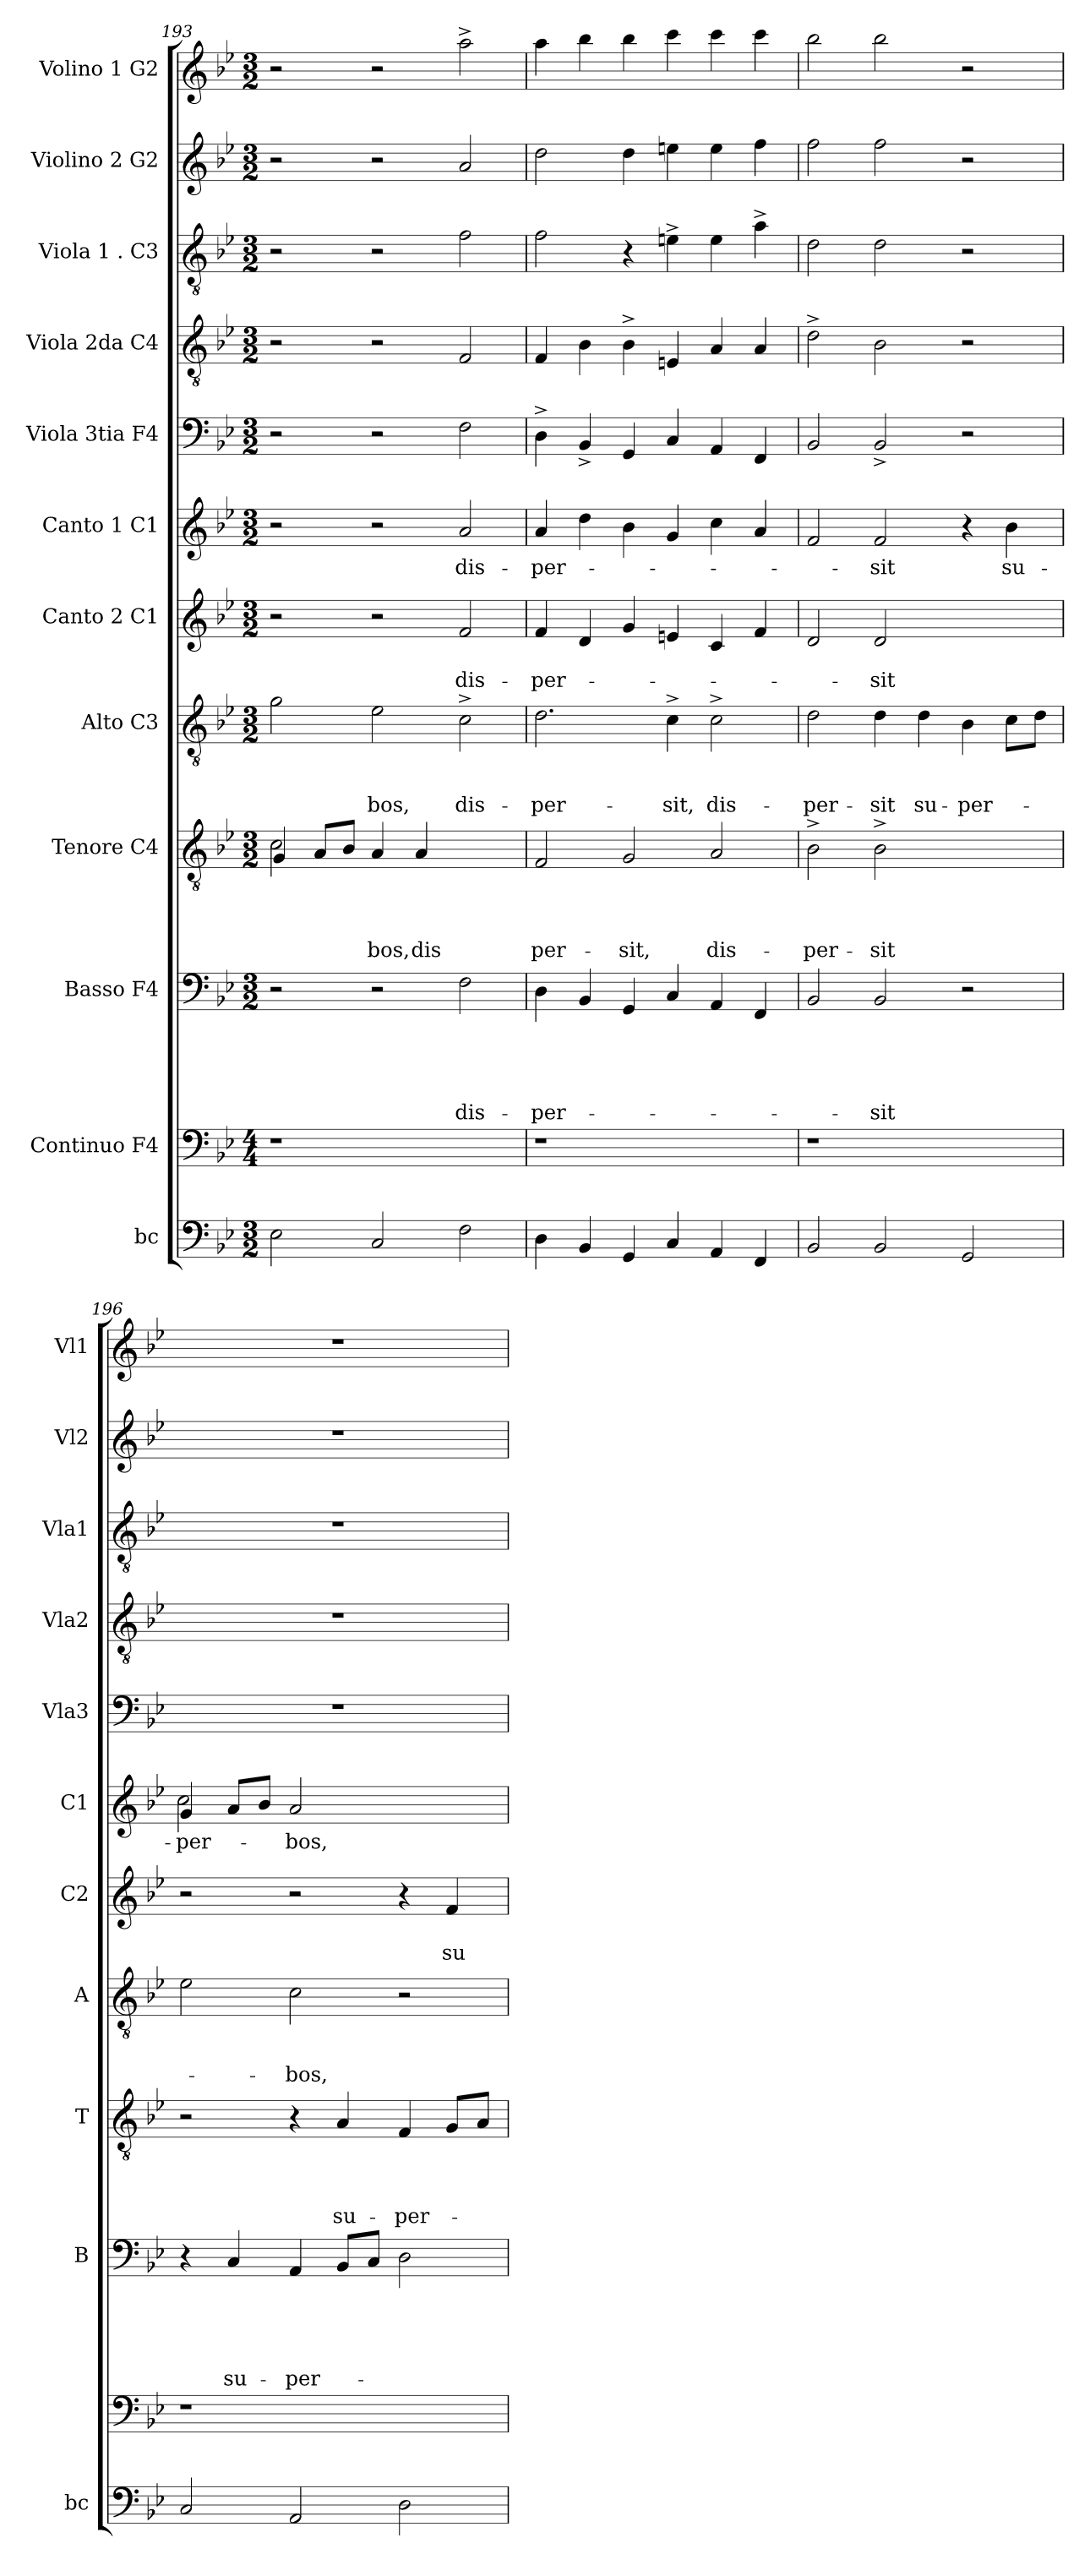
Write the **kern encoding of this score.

**kern	**kern	**kern	**text	**text	**text	**text	**text	**kern	**text	**text	**text	**text	**kern	**text	**text	**text	**kern	**text	**text	**kern	**text	**kern	**kern	**kern	**kern	**kern
*part12	*part11	*part10	*part10	*part10	*part10	*part10	*part10	*part9	*part9	*part9	*part9	*part9	*part8	*part8	*part8	*part8	*part7	*part7	*part7	*part6	*part6	*part5	*part4	*part3	*part2	*part1
*staff12	*staff11	*staff10	*staff10	*staff10	*staff10	*staff10	*staff10	*staff9	*staff9	*staff9	*staff9	*staff9	*staff8	*staff8	*staff8	*staff8	*staff7	*staff7	*staff7	*staff6	*staff6	*staff5	*staff4	*staff3	*staff2	*staff1
*I"bc	*I"Continuo F4	*I"Basso F4	*	*	*	*	*	*I"Tenore C4	*	*	*	*	*I"Alto C3	*	*	*	*I"Canto 2 C1	*	*	*I"Canto 1 C1	*	*I"Viola 3tia F4	*I"Viola 2da C4	*I"Viola 1 . C3	*I"Violino 2 G2	*I"Volino 1 G2
*I'bc	*	*I'B	*	*	*	*	*	*I'T	*	*	*	*	*I'A	*	*	*	*I'C2	*	*	*I'C1	*	*I'Vla3	*I'Vla2	*I'Vla1	*I'Vl2	*I'Vl1
*clefF4	*clefF4	*clefF4	*	*	*	*	*	*clefGv2	*	*	*	*	*clefGv2	*	*	*	*clefG2	*	*	*clefG2	*	*clefF4	*clefGv2	*clefGv2	*clefG2	*clefG2
*k[b-e-]	*k[b-e-]	*k[b-e-]	*	*	*	*	*	*k[b-e-]	*	*	*	*	*k[b-e-]	*	*	*	*k[b-e-]	*	*	*k[b-e-]	*	*k[b-e-]	*k[b-e-]	*k[b-e-]	*k[b-e-]	*k[b-e-]
*B-:	*B-:	*B-:	*	*	*	*	*	*B-:	*	*	*	*	*B-:	*	*	*	*B-:	*	*	*B-:	*	*B-:	*B-:	*B-:	*B-:	*B-:
*M3/2	*M4/4	*M3/2	*	*	*	*	*	*M3/2	*	*	*	*	*M3/2	*	*	*	*M3/2	*	*	*M3/2	*	*M3/2	*M3/2	*M3/2	*M3/2	*M3/2
=193	=193	=193	=193	=193	=193	=193	=193	=193	=193	=193	=193	=193	=193	=193	=193	=193	=193	=193	=193	=193	=193	=193	=193	=193	=193	=193
*	*	*	*	*	*	*	*	*^	*	*	*	*	*	*	*	*	*	*	*	*	*	*	*	*	*	*
2E-\	1r	2r	.	.	.	.	.	2c\	4G/	.	.	.	.	2g\	.	.	.	2r	.	.	2r	.	2r	2r	2r	2r	2r
.	.	.	.	.	.	.	.	.	8A/L	.	.	.	.	.	.	.	.	.	.	.	.	.	.	.	.	.	.
.	.	.	.	.	.	.	.	.	8B-/J	.	.	.	.	.	.	.	.	.	.	.	.	.	.	.	.	.	.
!	!	!	!	!	!	!	!	!	!	!	!	!	!LO:LY:b	!	!	!	!LO:LY:b	!	!	!	!	!	!	!	!	!	!
2C/	.	2r	.	.	.	.	.	2ryy	4A/	.	.	.	-bos,	2e-\	.	.	-bos,	2r	.	.	2r	.	2r	2r	2r	2r	2r
!	!	!	!	!	!	!	!	!	!	!	!	!	!LO:LY:b	!	!	!	!	!	!	!	!	!	!	!	!	!	!
.	.	.	.	.	.	.	.	.	4A/	.	.	.	dis-	.	.	.	.	.	.	.	.	.	.	.	.	.	.
!	!	!	!	!	!	!	!LO:LY:b	!	!	!	!	!	!	!	!	!	!LO:LY:b	!	!	!LO:LY:b	!	!LO:LY:b	!	!	!	!	!
2F\	2ryy	2F\	.	.	.	.	dis-	2ryy	2ryy	.	.	.	.	2c^>\	.	.	dis-	2f/	.	dis-	2a/	dis-	2F\	2F/	2f\	2a/	2aa^>\
=194	=194	=194	=194	=194	=194	=194	=194	=194	=194	=194	=194	=194	=194	=194	=194	=194	=194	=194	=194	=194	=194	=194	=194	=194	=194	=194	=194
!	!	!	!	!	!	!	!LO:LY:b	!	!	!	!	!	!LO:LY:b	!	!	!	!LO:LY:b	!	!	!LO:LY:b	!	!LO:LY:b	!	!	!	!	!
*	*	*	*	*	*	*	*	*v	*v	*	*	*	*	*	*	*	*	*	*	*	*	*	*	*	*	*	*
4D\	1r	4D\	.	.	.	.	-per-	2F/	.	.	.	-per-	2.d\	.	.	-per-	4f/	.	-per-	4a/	-per-	4D^>\	4F/	2f\	2dd\	4aa\
4BB-/	.	4BB-/	.	.	.	.	.	.	.	.	.	.	.	.	.	.	4d/	.	.	4dd\	.	4BB-^</	4B-\	.	.	4bb-\
!	!	!	!	!	!	!	!	!	!	!	!	!LO:LY:b	!	!	!	!	!	!	!	!	!	!	!	!	!	!
4GG/	.	4GG/	.	.	.	.	.	2G/	.	.	.	-sit,	.	.	.	.	4g/	.	.	4b-\	.	4GG/	4B-^>\	4r	4dd\	4bb-\
!	!	!	!	!	!	!	!	!	!	!	!	!	!	!	!	!LO:LY:b	!	!	!	!	!	!	!	!	!	!
4C/	.	4C/	.	.	.	.	.	.	.	.	.	.	4c^>\	.	.	-sit,	4en/	.	.	4g/	.	4C/	4En/	4en^>\	4een\	4ccc\
!	!	!	!	!	!	!	!	!	!	!	!	!LO:LY:b	!	!	!	!LO:LY:b	!	!	!	!	!	!	!	!	!	!
4AA/	2ryy	4AA/	.	.	.	.	.	2A/	.	.	.	dis-	2c^>\	.	.	dis-	4c/	.	.	4cc\	.	4AA/	4A/	4e\	4ee\	4ccc\
4FF/	.	4FF/	.	.	.	.	.	.	.	.	.	.	.	.	.	.	4f/	.	.	4a/	.	4FF/	4A/	4a^>\	4ff\	4ccc\
=195	=195	=195	=195	=195	=195	=195	=195	=195	=195	=195	=195	=195	=195	=195	=195	=195	=195	=195	=195	=195	=195	=195	=195	=195	=195	=195
!	!	!	!	!	!	!	!	!	!	!	!	!LO:LY:b	!	!	!	!LO:LY:b	!	!	!	!	!	!	!	!	!	!
2BB-/	1r	2BB-/	.	.	.	.	.	2B-^>\	.	.	.	-per-	2d\	.	.	-per-	2d/	.	.	2f/	.	2BB-/	2d^>\	2d\	2ff\	2bb-\
!	!	!	!	!	!	!	!LO:LY:b	!	!	!	!	!LO:LY:b	!	!	!	!LO:LY:b	!	!	!LO:LY:b	!	!LO:LY:b	!	!	!	!	!
2BB-/	.	2BB-/	.	.	.	.	-sit	2B-^>\	.	.	.	-sit	4d\	.	.	-sit	2d/	.	-sit	2f/	-sit	2BB-^</	2B-\	2d\	2ff\	2bb-\
!	!	!	!	!	!	!	!	!	!	!	!	!	!	!	!	!LO:LY:b	!	!	!	!	!	!	!	!	!	!
.	.	.	.	.	.	.	.	.	.	.	.	.	4d\	.	.	su-	.	.	.	.	.	.	.	.	.	.
!	!	!	!	!	!	!	!	!	!	!	!	!	!	!	!	!LO:LY:b	!	!	!	!	!	!	!	!	!	!
2GG/	2ryy	2r	.	.	.	.	.	2ryy	.	.	.	.	4B-\	.	.	-per-	2ryy	.	.	4r	.	2r	2r	2r	2r	2r
!	!	!	!	!	!	!	!	!	!	!	!	!	!	!	!	!	!	!	!	!	!LO:LY:b	!	!	!	!	!
.	.	.	.	.	.	.	.	.	.	.	.	.	8c\L	.	.	.	.	.	.	4b-\	su-	.	.	.	.	.
.	.	.	.	.	.	.	.	.	.	.	.	.	8d\J	.	.	.	.	.	.	.	.	.	.	.	.	.
!!LO:LB:g=z
=196	=196	=196	=196	=196	=196	=196	=196	=196	=196	=196	=196	=196	=196	=196	=196	=196	=196	=196	=196	=196	=196	=196	=196	=196	=196	=196
!	!	!	!	!	!	!	!	!	!	!	!	!	!	!	!	!	!	!	!	!LO:TX:a:t=1 96	!	!	!	!	!	!
!	!	!	!	!	!	!	!	!	!	!	!	!	!	!	!	!	!	!	!	!	!LO:LY:b	!	!	!	!	!
*	*	*	*	*	*	*	*	*	*	*	*	*	*	*	*	*	*	*	*	*^	*	*	*	*	*	*
2C/	1r	4r	.	.	.	.	.	2r	.	.	.	.	2e-\	.	.	.	2r	.	.	4g/	2cc\	-per-	1.r	1.r	1.r	1.r	1.r
!	!	!	!	!	!	!	!LO:LY:b	!	!	!	!	!	!	!	!	!	!	!	!	!	!	!	!	!	!	!	!
.	.	4C/	.	.	.	.	su-	.	.	.	.	.	.	.	.	.	.	.	.	8a/L	.	.	.	.	.	.	.
.	.	.	.	.	.	.	.	.	.	.	.	.	.	.	.	.	.	.	.	8b-/J	.	.	.	.	.	.	.
!	!	!	!	!	!	!	!LO:LY:b	!	!	!	!	!	!	!	!	!LO:LY:b	!	!	!	!	!	!LO:LY:b	!	!	!	!	!
2AA/	.	4AA/	.	.	.	.	-per-	4r	.	.	.	.	2c\	.	.	-bos,	2r	.	.	2a/	2ryy	-bos,	.	.	.	.	.
!	!	!	!	!	!	!	!	!	!	!	!	!LO:LY:b	!	!	!	!	!	!	!	!	!	!	!	!	!	!	!
.	.	8BB-/L	.	.	.	.	.	4A/	.	.	.	su-	.	.	.	.	.	.	.	.	.	.	.	.	.	.	.
.	.	8C/J	.	.	.	.	.	.	.	.	.	.	.	.	.	.	.	.	.	.	.	.	.	.	.	.	.
!	!	!	!	!	!	!	!	!	!	!	!	!LO:LY:b	!	!	!	!	!	!	!	!	!	!	!	!	!	!	!
2D\	2ryy	2D\	.	.	.	.	.	4F/	.	.	.	-per-	2r	.	.	.	4r	.	.	2ryy	2ryy	.	.	.	.	.	.
!	!	!	!	!	!	!	!	!	!	!	!	!	!	!	!	!	!	!	!LO:LY:b	!	!	!	!	!	!	!	!
.	.	.	.	.	.	.	.	8G/L	.	.	.	.	.	.	.	.	4f/	.	su-	.	.	.	.	.	.	.	.
.	.	.	.	.	.	.	.	8A/J	.	.	.	.	.	.	.	.	.	.	.	.	.	.	.	.	.	.	.
*	*	*	*	*	*	*	*	*	*	*	*	*	*	*	*	*	*	*	*	*v	*v	*	*	*	*	*	*
=	=	=	=	=	=	=	=	=	=	=	=	=	=	=	=	=	=	=	=	=	=	=	=	=	=	=
*-	*-	*-	*-	*-	*-	*-	*-	*-	*-	*-	*-	*-	*-	*-	*-	*-	*-	*-	*-	*-	*-	*-	*-	*-	*-	*-
